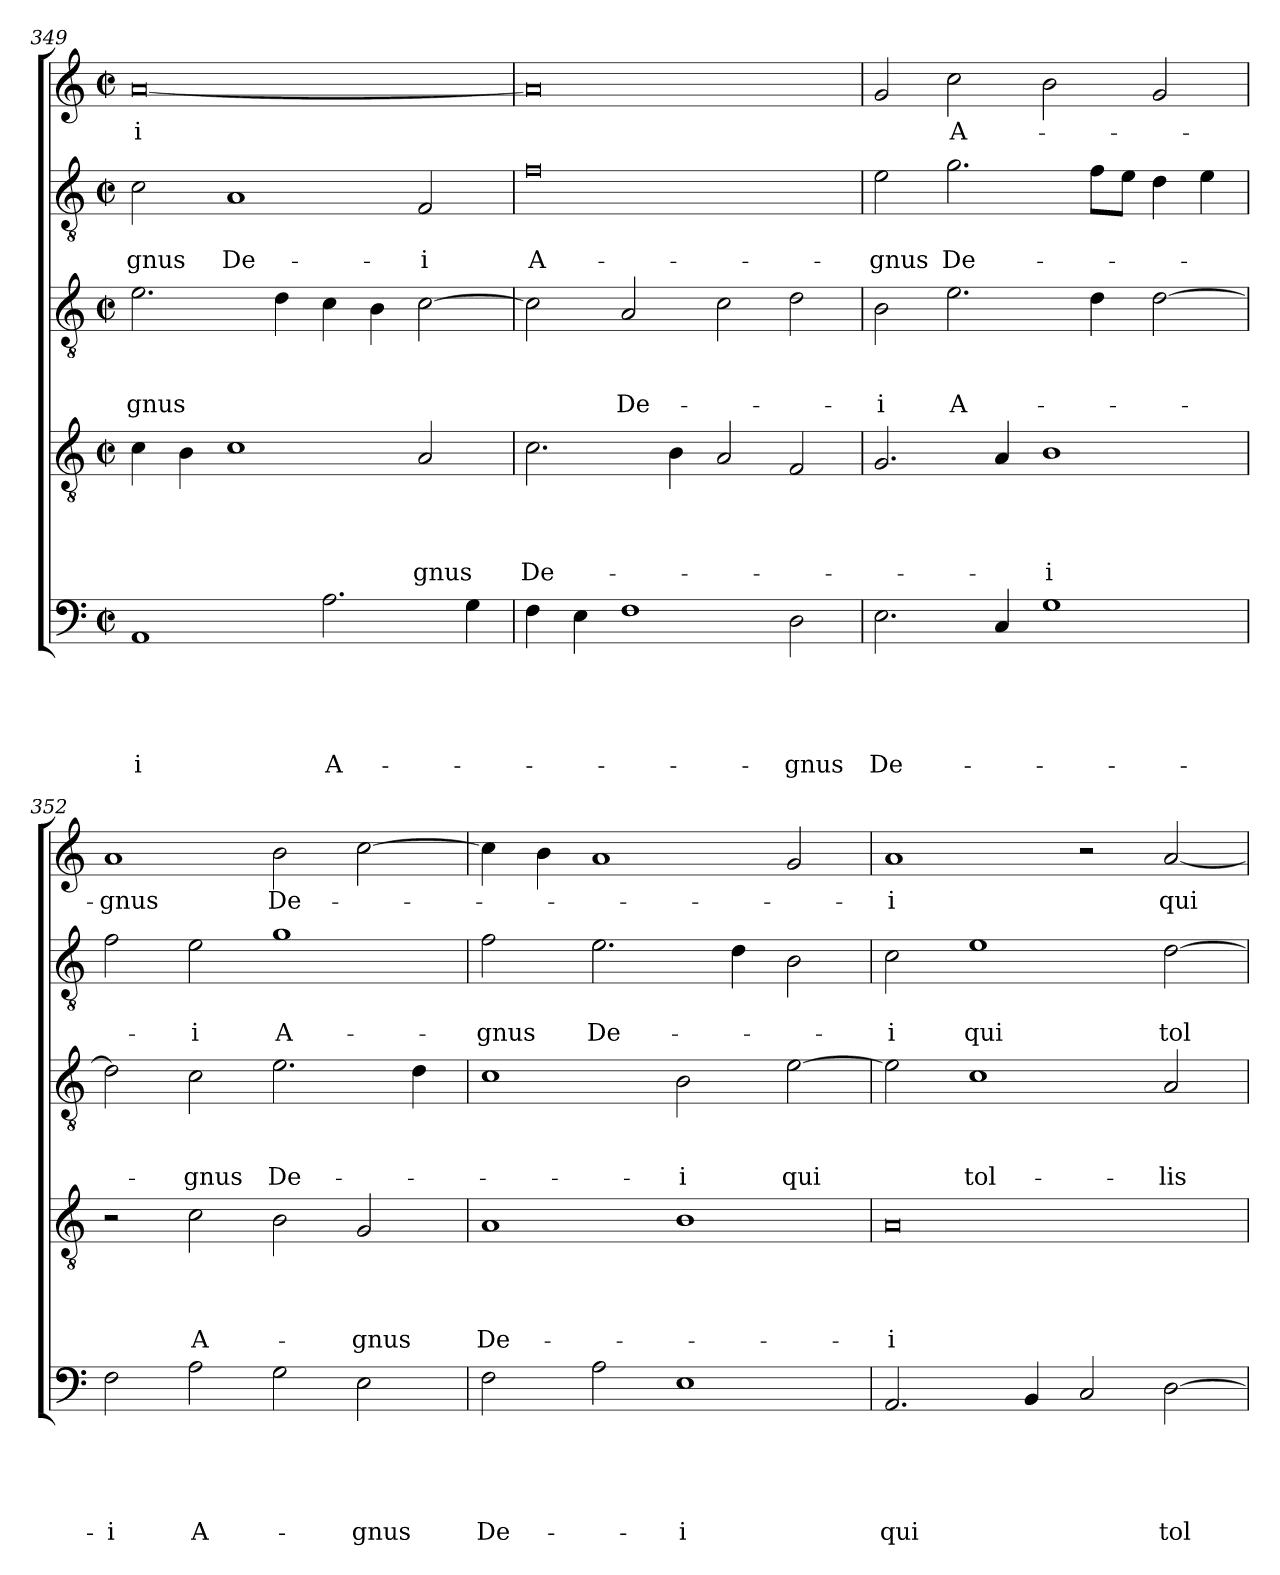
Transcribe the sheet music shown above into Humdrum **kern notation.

**kern	**text	**text	**text	**text	**text	**kern	**text	**text	**text	**text	**kern	**text	**text	**text	**kern	**text	**text	**kern	**text
*part5	*part5	*part5	*part5	*part5	*part5	*part4	*part4	*part4	*part4	*part4	*part3	*part3	*part3	*part3	*part2	*part2	*part2	*part1	*part1
*staff5	*staff5	*staff5	*staff5	*staff5	*staff5	*staff4	*staff4	*staff4	*staff4	*staff4	*staff3	*staff3	*staff3	*staff3	*staff2	*staff2	*staff2	*staff1	*staff1
!!LO:LB:g=z
*clefF4	*	*	*	*	*	*clefGv2	*	*	*	*	*clefGv2	*	*	*	*clefGv2	*	*	*clefG2	*
*k[]	*	*	*	*	*	*k[]	*	*	*	*	*k[]	*	*	*	*k[]	*	*	*k[]	*
*C:	*	*	*	*	*	*C:	*	*	*	*	*C:	*	*	*	*C:	*	*	*C:	*
*M2/2	*	*	*	*	*	*M2/2	*	*	*	*	*M2/2	*	*	*	*M2/2	*	*	*M2/2	*
*met(c|)	*	*	*	*	*	*met(c|)	*	*	*	*	*met(c|)	*	*	*	*met(c|)	*	*	*met(c|)	*
=349	=349	=349	=349	=349	=349	=349	=349	=349	=349	=349	=349	=349	=349	=349	=349	=349	=349	=349	=349
1AA	.	.	.	.	-i	4c\	.	.	.	.	2.e\	.	.	-gnus	2c\	.	-gnus	[0a	-i
.	.	.	.	.	.	4B\	.	.	.	.	.	.	.	.	.	.	.	.	.
.	.	.	.	.	.	1c	.	.	.	.	.	.	.	.	1A	.	De-	.	.
.	.	.	.	.	.	.	.	.	.	.	4d\	.	.	.	.	.	.	.	.
2.A\	.	.	.	.	A-	.	.	.	.	.	4c\	.	.	.	.	.	.	.	.
.	.	.	.	.	.	.	.	.	.	.	4B\	.	.	.	.	.	.	.	.
.	.	.	.	.	.	2A/	.	.	.	-gnus	[2c\	.	.	.	2F/	.	-i	.	.
4G\	.	.	.	.	.	.	.	.	.	.	.	.	.	.	.	.	.	.	.
=350	=350	=350	=350	=350	=350	=350	=350	=350	=350	=350	=350	=350	=350	=350	=350	=350	=350	=350	=350
4F\	.	.	.	.	.	2.c\	.	.	.	De-	2c\]	.	.	.	0f	.	A-	0a]	.
4E\	.	.	.	.	.	.	.	.	.	.	.	.	.	.	.	.	.	.	.
1F	.	.	.	.	.	.	.	.	.	.	2A/	.	.	De-	.	.	.	.	.
.	.	.	.	.	.	4B\	.	.	.	.	.	.	.	.	.	.	.	.	.
.	.	.	.	.	.	2A/	.	.	.	.	2c\	.	.	.	.	.	.	.	.
2D\	.	.	.	.	-gnus	2F/	.	.	.	.	2d\	.	.	.	.	.	.	.	.
=351	=351	=351	=351	=351	=351	=351	=351	=351	=351	=351	=351	=351	=351	=351	=351	=351	=351	=351	=351
2.E\	.	.	.	.	De-	2.G/	.	.	.	.	2B\	.	.	-i	2e\	.	-gnus	2g/	.
.	.	.	.	.	.	.	.	.	.	.	2.e\	.	.	A-	2.g\	.	De-	2cc\	A-
4C/	.	.	.	.	.	4A/	.	.	.	.	.	.	.	.	.	.	.	.	.
1G	.	.	.	.	.	1B	.	.	.	-i	.	.	.	.	.	.	.	2b\	.
.	.	.	.	.	.	.	.	.	.	.	4d\	.	.	.	8f\L	.	.	.	.
.	.	.	.	.	.	.	.	.	.	.	.	.	.	.	8e\J	.	.	.	.
.	.	.	.	.	.	.	.	.	.	.	[2d\	.	.	.	4d\	.	.	2g/	.
.	.	.	.	.	.	.	.	.	.	.	.	.	.	.	4e\	.	.	.	.
=352	=352	=352	=352	=352	=352	=352	=352	=352	=352	=352	=352	=352	=352	=352	=352	=352	=352	=352	=352
2F\	.	.	.	.	-i	2r	.	.	.	.	2d\]	.	.	.	2f\	.	.	1a	-gnus
2A\	.	.	.	.	A-	2c\	.	.	.	A-	2c\	.	.	-gnus	2e\	.	-i	.	.
2G\	.	.	.	.	.	2B\	.	.	.	.	2.e\	.	.	De-	1g	.	A-	2b\	De-
2E\	.	.	.	.	-gnus	2G/	.	.	.	-gnus	.	.	.	.	.	.	.	[2cc\	.
.	.	.	.	.	.	.	.	.	.	.	4d\	.	.	.	.	.	.	.	.
=353	=353	=353	=353	=353	=353	=353	=353	=353	=353	=353	=353	=353	=353	=353	=353	=353	=353	=353	=353
2F\	.	.	.	.	De-	1A	.	.	.	De-	1c	.	.	.	2f\	.	-gnus	4cc\]	.
.	.	.	.	.	.	.	.	.	.	.	.	.	.	.	.	.	.	4b\	.
2A\	.	.	.	.	.	.	.	.	.	.	.	.	.	.	2.e\	.	De-	1a	.
1E	.	.	.	.	-i	1B	.	.	.	.	2B\	.	.	-i	.	.	.	.	.
.	.	.	.	.	.	.	.	.	.	.	.	.	.	.	4d\	.	.	.	.
.	.	.	.	.	.	.	.	.	.	.	[2e\	.	.	qui	2B\	.	.	2g/	.
!!LO:LB:g=z
=354	=354	=354	=354	=354	=354	=354	=354	=354	=354	=354	=354	=354	=354	=354	=354	=354	=354	=354	=354
2.AA/	.	.	.	.	qui	0A	.	.	.	-i	2e\]	.	.	.	2c\	.	-i	1a	-i
.	.	.	.	.	.	.	.	.	.	.	1c	.	.	tol-	1e	.	qui	.	.
4BB/	.	.	.	.	.	.	.	.	.	.	.	.	.	.	.	.	.	.	.
2C/	.	.	.	.	.	.	.	.	.	.	.	.	.	.	.	.	.	2r	.
[2D\	.	.	.	.	tol-	.	.	.	.	.	2A/	.	.	-lis	[2d\	.	tol-	[2a/	qui
=	=	=	=	=	=	=	=	=	=	=	=	=	=	=	=	=	=	=	=
*-	*-	*-	*-	*-	*-	*-	*-	*-	*-	*-	*-	*-	*-	*-	*-	*-	*-	*-	*-
